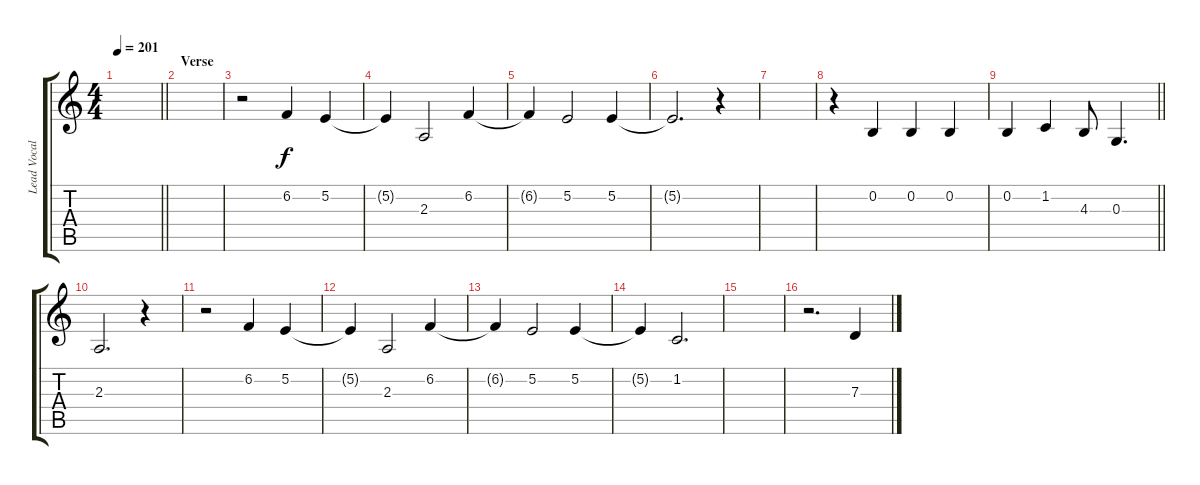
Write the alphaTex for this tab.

\track ("Lead Vocals" "Lead Vocal") {instrument harmonica}
\staff {score tabs}
\tuning (E4 B3 G3 D3 A2 E2) {hide}
\ts (4 4)
\tempo 201
\clef g2
\barLineRight lightlight
\ks c
|
\section ("" "Verse")
|
r.2 6.2.4 5.2.4 |
5.2{t}.4 2.3.2 6.2.4 |
6.2{t}.4 5.2.2 5.2.4 |
5.2{t}.2{d} r.4 |
|
r.4 0.2.4 0.2.4 0.2.4 |
\barLineRight lightlight
0.2.4 1.2.4 4.3.8 0.3.4{d} |
2.3.2{d} r.4 |
r.2 6.2.4 5.2.4 |
5.2{t}.4 2.3.2 6.2.4 |
6.2{t}.4 5.2.2 5.2.4 |
5.2{t}.4 1.2.2{d} |
|
r.2{d} 7.3.4
